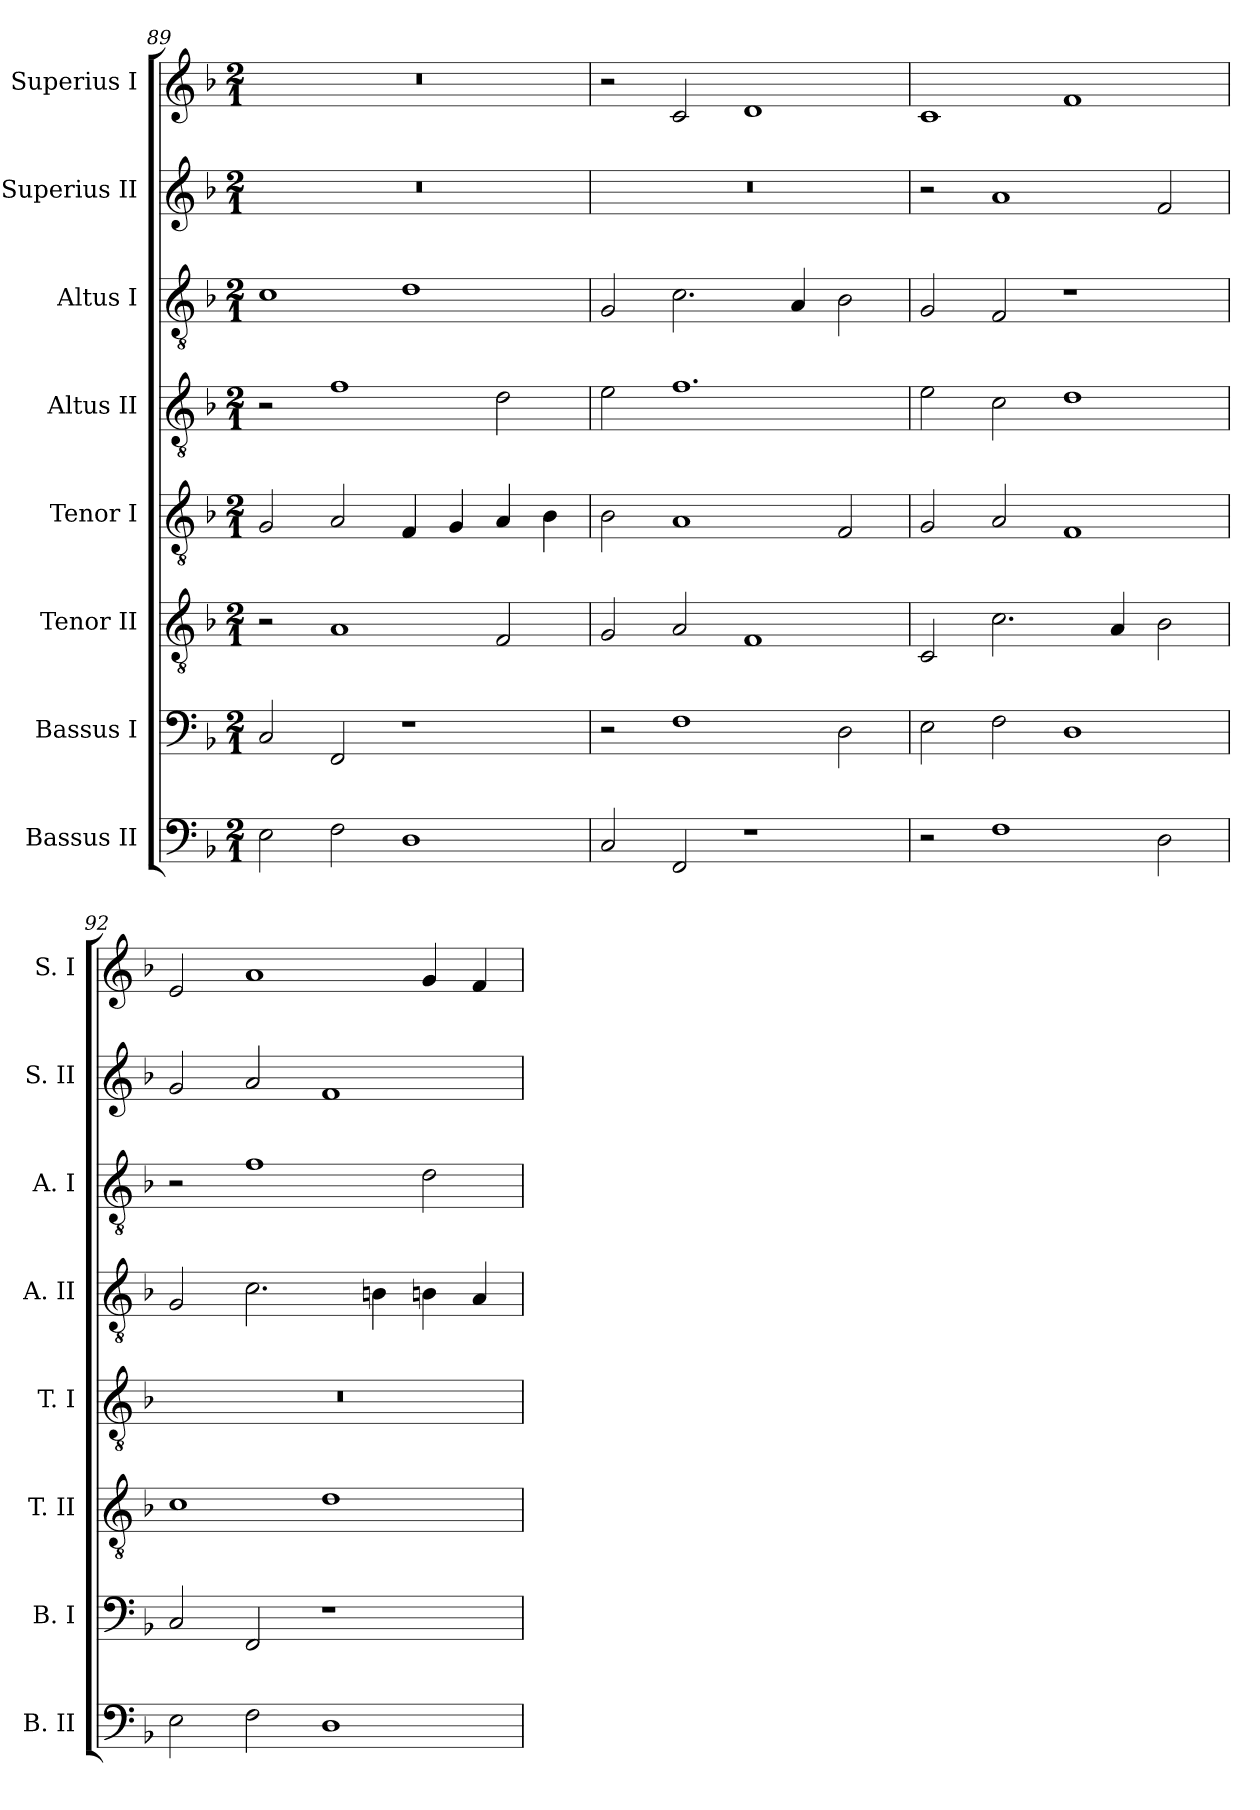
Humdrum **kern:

**kern	**kern	**kern	**kern	**kern	**kern	**kern	**kern
*part8	*part7	*part6	*part5	*part4	*part3	*part2	*part1
*staff8	*staff7	*staff6	*staff5	*staff4	*staff3	*staff2	*staff1
*I"Bassus II	*I"Bassus I	*I"Tenor II	*I"Tenor I	*I"Altus II	*I"Altus I	*I"Superius II	*I"Superius I
*I'B. II	*I'B. I	*I'T. II	*I'T. I	*I'A. II	*I'A. I	*I'S. II	*I'S. I
*clefF4	*clefF4	*clefGv2	*clefGv2	*clefGv2	*clefGv2	*clefG2	*clefG2
*k[b-]	*k[b-]	*k[b-]	*k[b-]	*k[b-]	*k[b-]	*k[b-]	*k[b-]
*F:	*F:	*F:	*F:	*F:	*F:	*F:	*F:
*M2/1	*M2/1	*M2/1	*M2/1	*M2/1	*M2/1	*M2/1	*M2/1
=89	=89	=89	=89	=89	=89	=89	=89
2E	2C	2r	2G	2r	1c	0r	0r
2F	2FF	1A	2A	1f	.	.	.
1D	1r	.	4F	.	1d	.	.
.	.	.	4G	.	.	.	.
.	.	2F	4A	2d	.	.	.
.	.	.	4B-	.	.	.	.
=90	=90	=90	=90	=90	=90	=90	=90
2C	2r	2G	2B-	2e	2G	0r	2r
2FF	1F	2A	1A	1.f	2.c	.	2c
1r	.	1F	.	.	.	.	1d
.	.	.	.	.	4A	.	.
.	2D	.	2F	.	2B-	.	.
=91	=91	=91	=91	=91	=91	=91	=91
2r	2E	2C	2G	2e	2G	2r	1c
1F	2F	2.c	2A	2c	2F	1a	.
.	1D	.	1F	1d	1r	.	1f
.	.	4A	.	.	.	.	.
2D	.	2B-	.	.	.	2f	.
=92	=92	=92	=92	=92	=92	=92	=92
2E	2C	1c	0r	2G	2r	2g	2e
2F	2FF	.	.	2.c	1f	2a	1a
1D	1r	1d	.	.	.	1f	.
.	.	.	.	4Bn	.	.	.
.	.	.	.	4Bn	2d	.	4g
.	.	.	.	4A	.	.	4f
=	=	=	=	=	=	=	=
*-	*-	*-	*-	*-	*-	*-	*-
